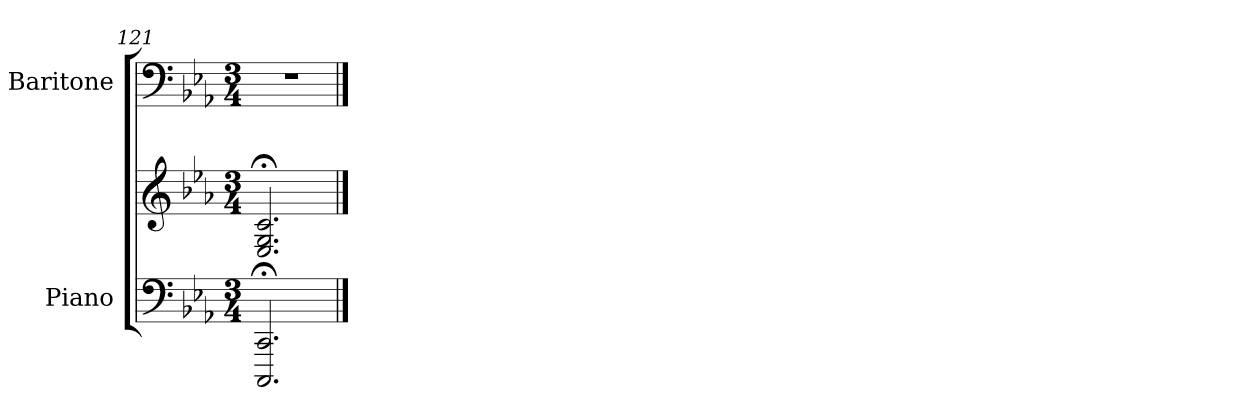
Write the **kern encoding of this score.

**kern	**kern	**kern
*part2	*part2	*part1
*staff3	*staff2	*staff1
*I"Piano	*	*I"Baritone
*I'Pno.	*	*I'Bar.
*clefF4	*clefG2	*clefF4
*k[b-e-a-]	*k[b-e-a-]	*k[b-e-a-]
*c:	*c:	*c:
*M3/4	*M3/4	*M3/4
=121	=121	=121
!	!	!LO:N:vis=1
2.CCCi/; 2.CCi;	2.E-i/; 2.Gi; 2.ci;	2.r
==	==	==
*-	*-	*-
